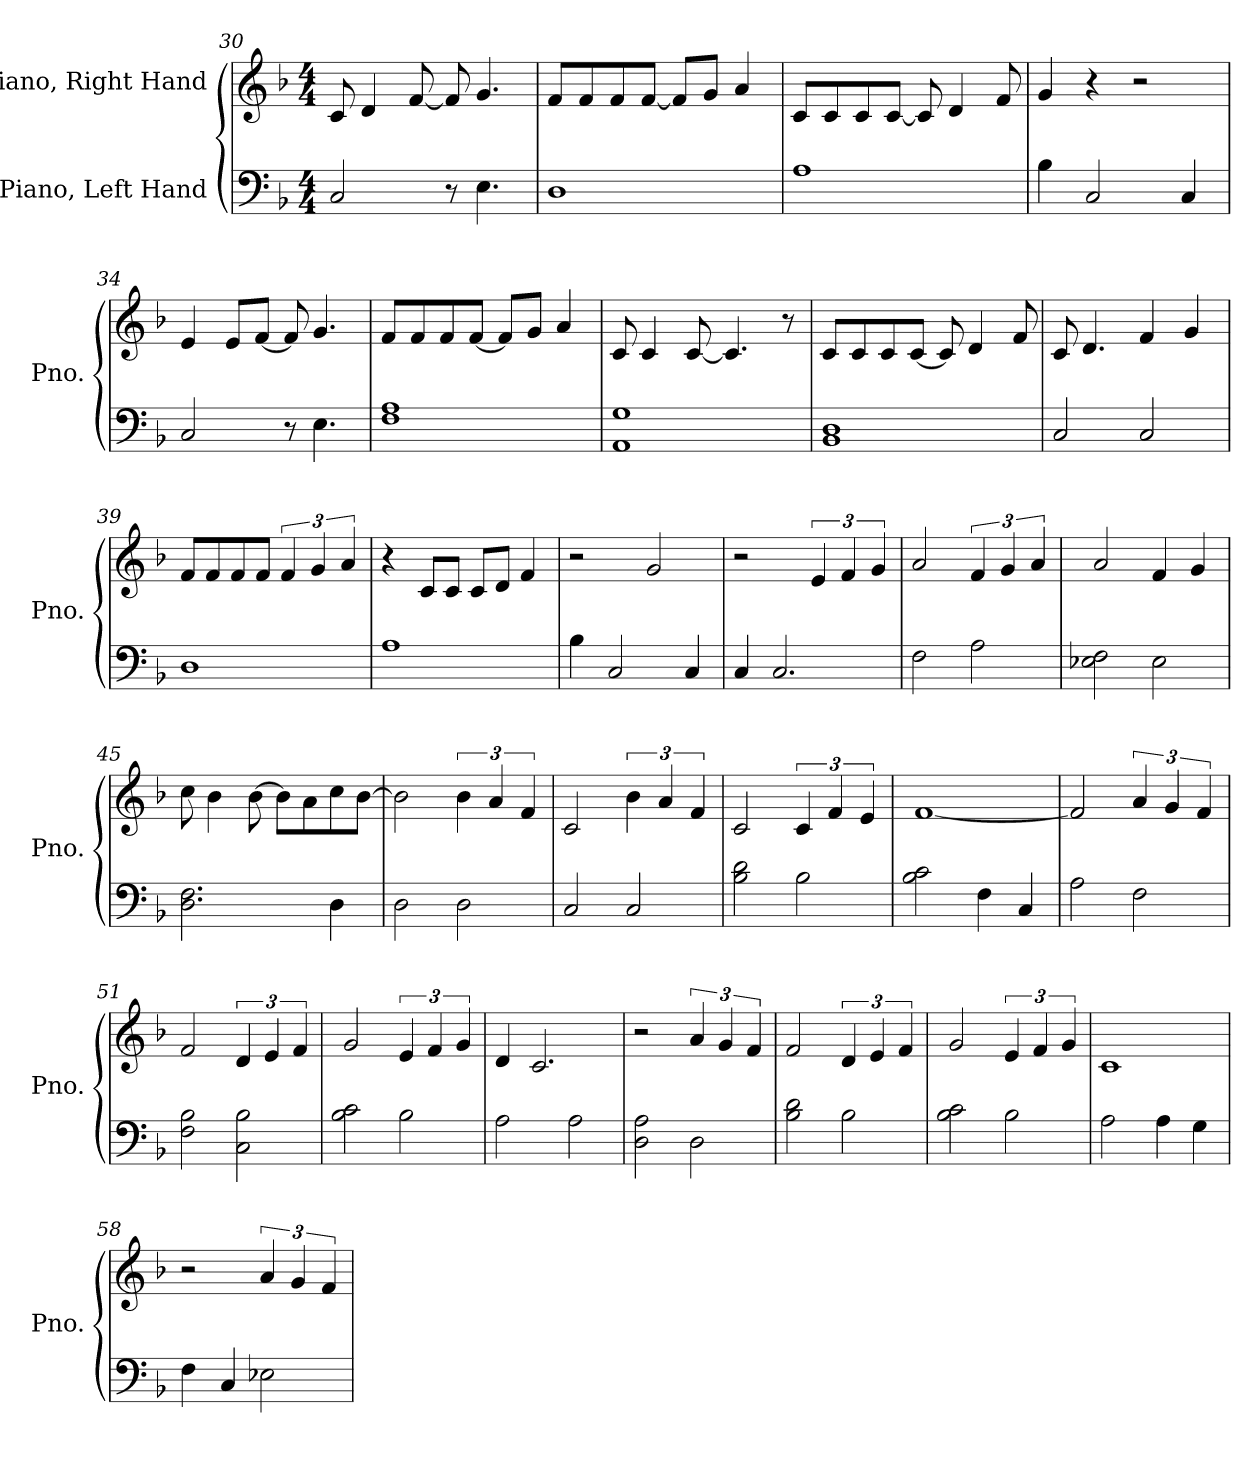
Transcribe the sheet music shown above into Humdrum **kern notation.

**kern	**kern
*part2	*part1
*staff2	*staff1
*I"Piano, Left Hand	*I"Piano, Right Hand
*I'Pno.	*I'Pno.
*clefF4	*clefG2
*k[b-]	*k[b-]
*M4/4	*M4/4
=30	=30
2C/	8c/
.	4d/
.	[8f/
8r	8f/]
4.E\	4.g/
!!LO:LB:g=z
=31	=31
1D	8f/L
.	8f/
.	8f/
.	[8f/J
.	8f/L]
.	8g/J
.	4a/
=32	=32
1A	8c/L
.	8c/
.	8c/
.	[8c/J
.	8c/]
.	4d/
.	8f/
=33	=33
4B-\	4g/
2C/	4r
.	2r
4C/	.
=34	=34
2C/	4e/
.	8e/L
.	[8f/J
8r	8f/]
4.E\	4.g/
=35	=35
1F 1A	8f/L
.	8f/
.	8f/
.	[8f/J
.	8f/L]
.	8g/J
.	4a/
!!LO:PB:g=z
=36	=36
1AA 1G	8c/
.	4c/
.	[8c/
.	4.c/]
.	8r
=37	=37
1BB- 1D	8c/L
.	8c/
.	8c/
.	[8c/J
.	8c/]
.	4d/
.	8f/
=38	=38
2C/	8c/
.	4.d/
2C/	4f/
.	4g/
=39	=39
1D	8f/L
.	8f/
.	8f/
.	8f/J
.	6f/
.	6g/
.	6a/
=40	=40
1A	4r
.	8c/L
.	8c/J
.	8c/L
.	8d/J
.	4f/
!!LO:LB:g=z
=41	=41
4B-\	2r
2C/	.
.	2g/
4C/	.
=42	=42
4C/	2r
2.C/	.
.	6e/
.	6f/
.	6g/
=43	=43
2F\	2a/
2A\	6f/
.	6g/
.	6a/
=44	=44
2E-X\ 2F\	2a/
2E-\	4f/
.	4g/
=45	=45
2.D\ 2.F\	8cc\
.	4b-\
.	[8b-\
.	8b-\L]
.	8a\
4D\	8cc\
.	[8b-\J
=46	=46
2D\	2b-\]
2D\	6b-\
.	6a/
.	6f/
=47	=47
2C/	2c/
2C/	6b-\
.	6a/
.	6f/
=48	=48
2B-\ 2d\	2c/
2B-\	6c/
.	6f/
.	6e/
!!LO:LB:g=z
=49	=49
2B-\ 2c\	[1f
4F\	.
4C/	.
=50	=50
2A\	2f/]
2F\	6a/
.	6g/
.	6f/
=51	=51
2F\ 2B-\	2f/
2C\ 2B-\	6d/
.	6e/
.	6f/
=52	=52
2B-\ 2c\	2g/
2B-\	6e/
.	6f/
.	6g/
=53	=53
2A\	4d/
.	2.c/
2A\	.
=54	=54
2D\ 2A\	2r
2D\	6a/
.	6g/
.	6f/
=55	=55
2B-\ 2d\	2f/
2B-\	6d/
.	6e/
.	6f/
=56	=56
2B-\ 2c\	2g/
2B-\	6e/
.	6f/
.	6g/
=57	=57
2A\	1c
4A\	.
4G\	.
!!LO:LB:g=z
=58	=58
4F\	2r
4C/	.
2E-X\	6a/
.	6g/
.	6f/
=	=
*-	*-
